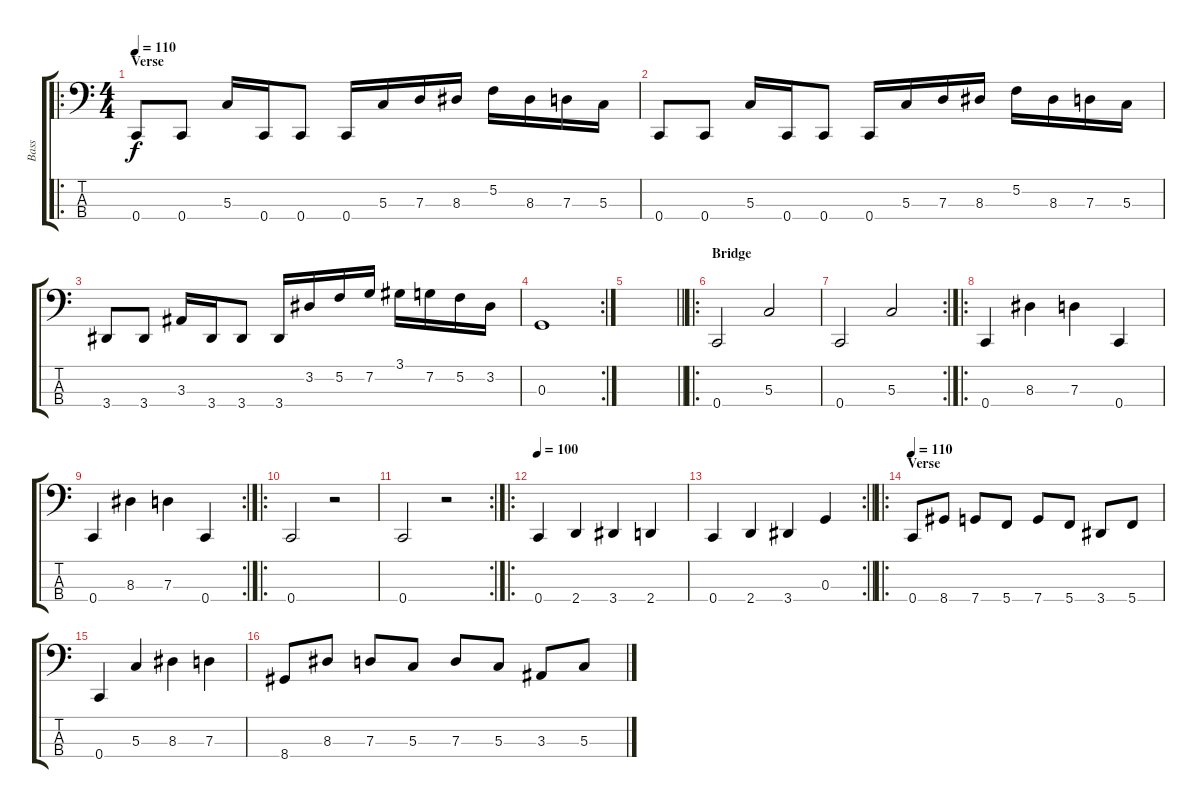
\track ("Bass" "Bass") {instrument electricbasspick}
\staff {score tabs}
\tuning (F2 C2 G1 C1) {hide}
\ro
\ts (4 4)
\section ("" "Verse")
\tempo 110
\clef f4
\ks c
0.4.8{dy f} 0.4.8 5.3.16 0.4.16 0.4.8 0.4.16 5.3.16 7.3.16 8.3.16 5.2.16 8.3.16 7.3.16 5.3.16 |
0.4.8 0.4.8 5.3.16 0.4.16 0.4.8 0.4.16 5.3.16 7.3.16 8.3.16 5.2.16 8.3.16 7.3.16 5.3.16 |
3.4.8 3.4.8 3.3.16 3.4.16 3.4.8 3.4.16 3.2.16 5.2.16 7.2.16 3.1.16 7.2.16 5.2.16 3.2.16 |
\rc 2
0.3.1 |
\barLineRight lightlight
|
\ro
\section ("" "Bridge")
0.4.2 5.3.2 |
\rc 2
0.4.2 5.3.2 |
\ro
0.4.4 8.3.4 7.3.4 0.4.4 |
\rc 2
0.4.4 8.3.4 7.3.4 0.4.4 |
\ro
0.4.2 r.2 |
\rc 2
0.4.2 r.2 |
\ro
\tempo 80
\tempo 100
0.4.4 2.4.4 3.4.4 2.4.4 |
\rc 2
\barLineRight lightlight
0.4.4 2.4.4 3.4.4 0.3.4 |
\ro
\section ("" "Verse")
\tempo 110
0.4.8 8.4.8 7.4.8 5.4.8 7.4.8 5.4.8 3.4.8 5.4.8 |
0.4.4 5.3.4 8.3.4 7.3.4 |
8.4.8 8.3.8 7.3.8 5.3.8 7.3.8 5.3.8 3.3.8 5.3.8
